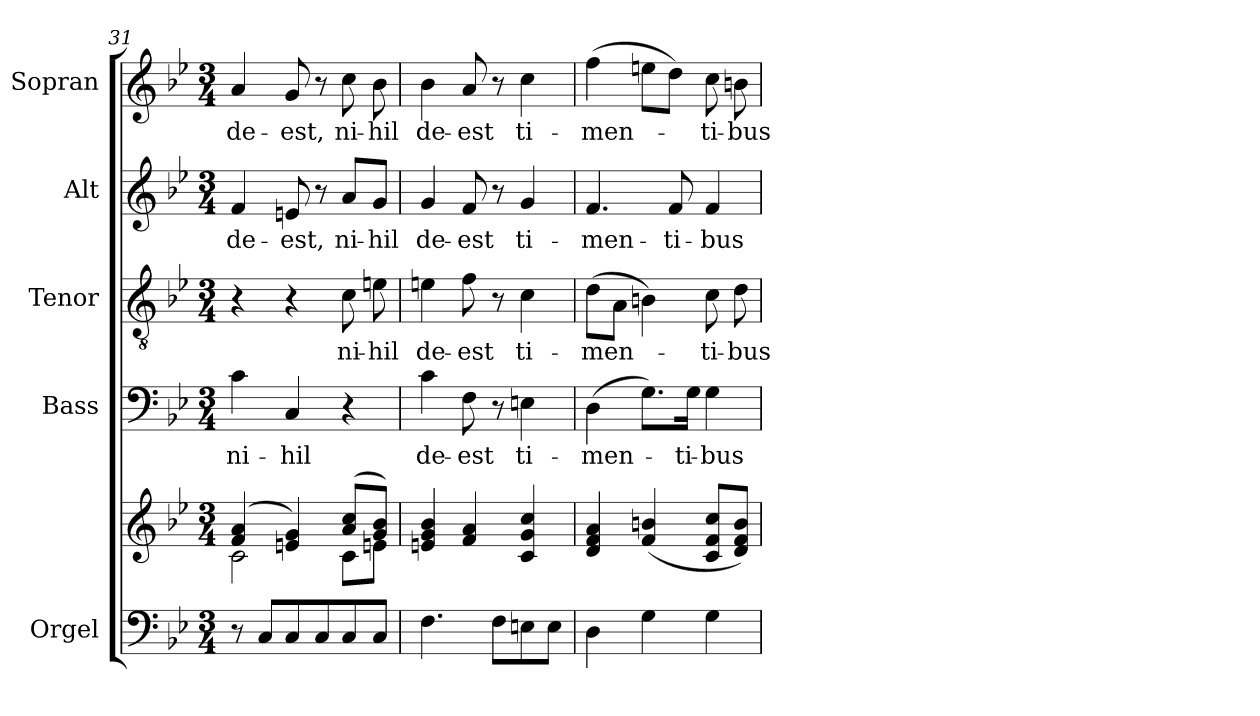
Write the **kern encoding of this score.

**kern	**kern	**kern	**text	**kern	**text	**kern	**text	**kern	**text
*part5	*part5	*part4	*part4	*part3	*part3	*part2	*part2	*part1	*part1
*staff6	*staff5	*staff4	*staff4	*staff3	*staff3	*staff2	*staff2	*staff1	*staff1
*I"Orgel	*	*I"Bass	*	*I"Tenor	*	*I"Alt	*	*I"Sopran	*
*I'Org.	*	*I'B.	*	*I'T.	*	*I'A.	*	*I'S.	*
*clefF4	*clefG2	*clefF4	*	*clefGv2	*	*clefG2	*	*clefG2	*
*k[b-e-]	*k[b-e-]	*k[b-e-]	*	*k[b-e-]	*	*k[b-e-]	*	*k[b-e-]	*
*B-:	*B-:	*B-:	*	*B-:	*	*B-:	*	*B-:	*
*M3/4	*M3/4	*M3/4	*	*M3/4	*	*M3/4	*	*M3/4	*
=31	=31	=31	=31	=31	=31	=31	=31	=31	=31
*	*^	*	*	*	*	*	*	*	*
!	!	!	!	!LO:LY:b	!	!	!	!LO:LY:b	!	!LO:LY:b
8r	(4f/ 4a/	2c\	4c\	ni-	4r	.	4f/	de-	4a/	de-
8C/L	.	.	.	.	.	.	.	.	.	.
!	!	!	!	!LO:LY:b	!	!	!	!LO:LY:b	!	!LO:LY:b
8C/	4en/ 4g/)	.	4C/	-hil	4r	.	8en/	-est,	8g/	-est,
8C/	.	.	.	.	.	.	8r	.	8r	.
!	!	!	!	!	!	!LO:LY:b	!	!LO:LY:b	!	!LO:LY:b
8C/	(>8a/ 8cc/L	8c\L	4r	.	8c\	ni-	8a/L	ni-	8cc\	ni-
!	!	!	!	!	!	!LO:LY:b	!	!LO:LY:b	!	!LO:LY:b
8C/J	8g/ 8b-/J)	8en\J	.	.	8en\	-hil	8g/J	-hil	8b-\	-hil
=32	=32	=32	=32	=32	=32	=32	=32	=32	=32	=32
!	!	!	!	!LO:LY:b	!	!LO:LY:b	!	!LO:LY:b	!	!LO:LY:b
*	*v	*v	*	*	*	*	*	*	*	*
4.F\	4en/ 4g/ 4b-/	4c\	de-	4en\	de-	4g/	de-	4b-\	de-
!	!	!	!LO:LY:b	!	!LO:LY:b	!	!LO:LY:b	!	!LO:LY:b
.	4f/ 4a/	8F\	-est	8f\	-est	8f/	-est	8a/	-est
8F\L	.	8r	.	8r	.	8r	.	8r	.
!	!	!	!LO:LY:b	!	!LO:LY:b	!	!LO:LY:b	!	!LO:LY:b
8En\	4c/ 4g/ 4cc/	4En\	ti-	4c\	ti-	4g/	ti-	4cc\	ti-
8E\J	.	.	.	.	.	.	.	.	.
=33	=33	=33	=33	=33	=33	=33	=33	=33	=33
!	!	!	!LO:LY:b	!	!LO:LY:b	!	!LO:LY:b	!	!LO:LY:b
4D\	4d/ 4f/ 4a/	(>4D\	-men-	(>8d\L	-men-	4.f/	-men-	(>4ff\	-men-
.	.	.	.	8A\J	.	.	.	.	.
4G\	(<4f/ 4bn/	8.G\L)	.	4Bn\)	.	.	.	8een\L	.
!	!	!	!	!	!	!	!LO:LY:b	!	!
.	.	.	.	.	.	8f/	-ti-	8dd\J)	.
!	!	!	!LO:LY:b	!	!	!	!	!	!
.	.	16G\Jk	-ti-	.	.	.	.	.	.
!	!	!	!LO:LY:b	!	!LO:LY:b	!	!LO:LY:b	!	!LO:LY:b
4G\	8c/ 8f/ 8cc/L	4G\	-bus	8c\	-ti-	4f/	-bus	8cc\	-ti-
!	!	!	!	!	!LO:LY:b	!	!	!	!LO:LY:b
.	8d/ 8f/ 8b/J)	.	.	8d\	-bus	.	.	8bn\	-bus
=	=	=	=	=	=	=	=	=	=
*-	*-	*-	*-	*-	*-	*-	*-	*-	*-
